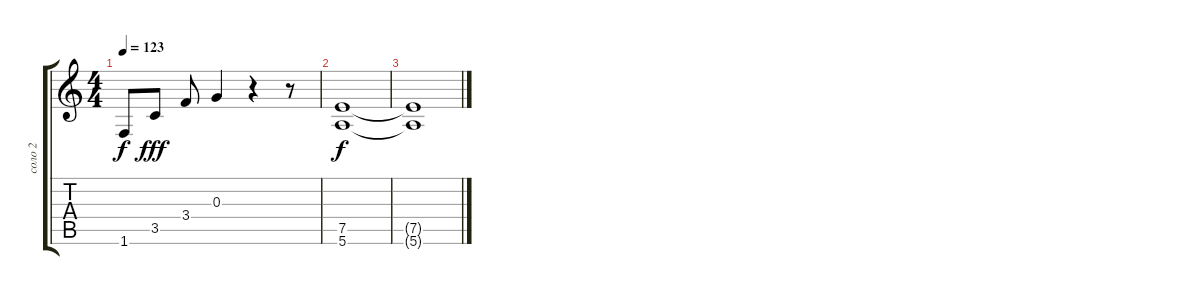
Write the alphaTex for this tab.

\track ("соло 2" "соло 2") {instrument electricguitarmuted}
\staff {score tabs}
\tuning (E4 B3 G3 D3 A2 E2) {hide}
\ts (4 4)
\tempo 123
\clef g2
\ks c
1.6{t}.8{dy f} 3.5.8{dy fff} 3.4.8 0.3.4 r.4 r.8 |
(7.5 5.6).1{dy f} |
(7.5{t} 5.6{t}).1
